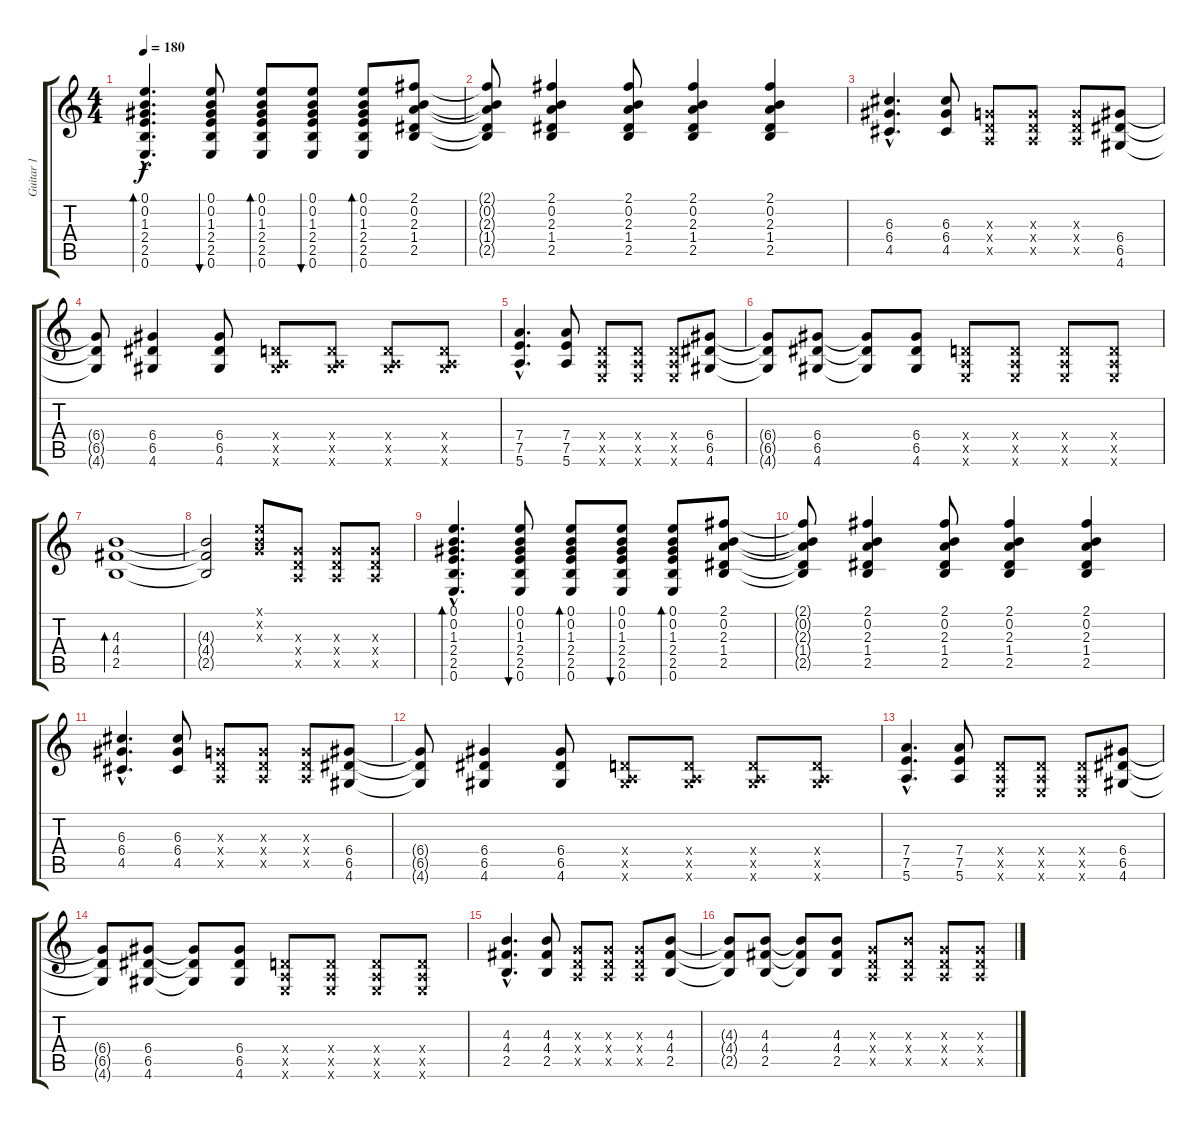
\track ("Guitar 1" "Guitar 1") {instrument acousticguitarsteel}
\staff {score tabs}
\tuning (E4 B3 G3 D3 A2 E2) {hide}
\ts (4 4)
\tempo 180
\clef g2
\ks c
(0.1{hac} 0.2{hac} 1.3{hac} 2.4{hac} 2.5{hac} 0.6{hac}).4{d bd 60 dy f} (0.1 0.2 1.3 2.4 2.5 0.6).8{bu 60} (0.1 0.2 1.3 2.4 2.5 0.6).8{bd 60} (0.1 0.2 1.3 2.4 2.5 0.6).8{bu 60} (0.1 0.2 1.3 2.4 2.5 0.6).8{bd 60} (2.1 0.2 2.3 1.4 2.5).8 |
(2.1{t} 0.2{t} 2.3{t} 1.4{t} 2.5{t}).8 (2.1 0.2 2.3 1.4 2.5).4 (2.1 0.2 2.3 1.4 2.5).8 (2.1 0.2 2.3 1.4 2.5).4 (2.1 0.2 2.3 1.4 2.5).4 |
(6.3{hac} 6.4{hac} 4.5{hac}).4{d} (6.3 6.4 4.5).8 (0.3{x} 0.4{x} 0.5{x}).8 (0.3{x} 0.4{x} 0.5{x}).8 (0.3{x} 0.4{x} 0.5{x}).8 (6.4 6.5 4.6).8 |
(6.4{t} 6.5{t} 4.6{t}).8 (6.4 6.5 4.6).4 (6.4 6.5 4.6).8 (0.4{x} 0.5{x} 4.6{x}).8 (0.4{x} 0.5{x} 4.6{x}).8 (0.4{x} 0.5{x} 4.6{x}).8 (0.4{x} 0.5{x} 4.6{x}).8 |
(7.4{hac} 7.5{hac} 5.6{hac}).4{d} (7.4 7.5 5.6).8 (0.4{x} 0.5{x} 0.6{x}).8 (0.4{x} 0.5{x} 0.6{x}).8 (0.4{x} 0.5{x} 0.6{x}).8 (6.4 6.5 4.6).8 |
(6.4{t} 6.5{t} 4.6{t}).8 (6.4 6.5 4.6).8 (6.4{t} 6.5{t} 4.6{t}).8 (6.4 6.5 4.6).8 (0.4{x} 0.5{x} 0.6{x}).8 (0.4{x} 0.5{x} 0.6{x}).8 (0.4{x} 0.5{x} 0.6{x}).8 (0.4{x} 0.5{x} 0.6{x}).8 |
(4.3 4.4 2.5).1{bd 60} |
(4.3{t} 4.4{t} 2.5{t}).2 (0.1{x} 0.2{x} 0.3{x}).8 (0.3{x} 0.4{x} 0.5{x}).8 (0.3{x} 0.4{x} 0.5{x}).8 (0.3{x} 0.4{x} 0.5{x}).8 |
(0.1{hac} 0.2{hac} 1.3{hac} 2.4{hac} 2.5{hac} 0.6{hac}).4{d bd 60} (0.1 0.2 1.3 2.4 2.5 0.6).8{bu 60} (0.1 0.2 1.3 2.4 2.5 0.6).8{bd 60} (0.1 0.2 1.3 2.4 2.5 0.6).8{bu 60} (0.1 0.2 1.3 2.4 2.5 0.6).8{bd 60} (2.1 0.2 2.3 1.4 2.5).8 |
(2.1{t} 0.2{t} 2.3{t} 1.4{t} 2.5{t}).8 (2.1 0.2 2.3 1.4 2.5).4 (2.1 0.2 2.3 1.4 2.5).8 (2.1 0.2 2.3 1.4 2.5).4 (2.1 0.2 2.3 1.4 2.5).4 |
(6.3{hac} 6.4{hac} 4.5{hac}).4{d} (6.3 6.4 4.5).8 (0.3{x} 0.4{x} 0.5{x}).8 (0.3{x} 0.4{x} 0.5{x}).8 (0.3{x} 0.4{x} 0.5{x}).8 (6.4 6.5 4.6).8 |
(6.4{t} 6.5{t} 4.6{t}).8 (6.4 6.5 4.6).4 (6.4 6.5 4.6).8 (0.4{x} 0.5{x} 4.6{x}).8 (0.4{x} 0.5{x} 4.6{x}).8 (0.4{x} 0.5{x} 4.6{x}).8 (0.4{x} 0.5{x} 4.6{x}).8 |
(7.4{hac} 7.5{hac} 5.6{hac}).4{d} (7.4 7.5 5.6).8 (0.4{x} 0.5{x} 0.6{x}).8 (0.4{x} 0.5{x} 0.6{x}).8 (0.4{x} 0.5{x} 0.6{x}).8 (6.4 6.5 4.6).8 |
(6.4{t} 6.5{t} 4.6{t}).8 (6.4 6.5 4.6).8 (6.4{t} 6.5{t} 4.6{t}).8 (6.4 6.5 4.6).8 (0.4{x} 0.5{x} 0.6{x}).8 (0.4{x} 0.5{x} 0.6{x}).8 (0.4{x} 0.5{x} 0.6{x}).8 (0.4{x} 0.5{x} 0.6{x}).8 |
(4.3{hac} 4.4{hac} 2.5{hac}).4{d} (4.3 4.4 2.5).8 (0.3{x} 0.4{x} 0.5{x}).8 (0.3{x} 0.4{x} 0.5{x}).8 (0.3{x} 0.4{x} 0.5{x}).8 (4.3 4.4 2.5).8 |
(4.3{t} 4.4{t} 2.5{t}).8 (4.3 4.4 2.5).8 (4.3{t} 4.4{t} 2.5{t}).8 (4.3 4.4 2.5).8 (0.3{x} 0.4{x} 0.5{x}).8 (4.3{x} 0.4{x} 0.5{x}).8 (0.3{x} 0.4{x} 0.5{x}).8 (0.3{x} 0.4{x} 0.5{x}).8
